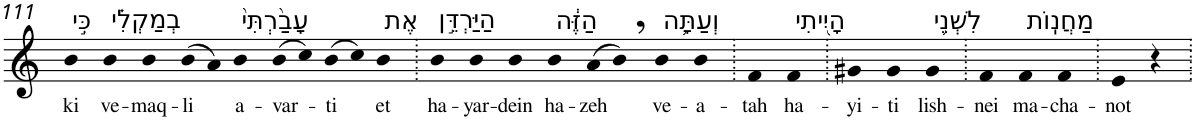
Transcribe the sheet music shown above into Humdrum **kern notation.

**kern	**text
*part1	*part1
*staff1	*staff1
*I"Piano	*
*I'Pno	*
!!LO:PB:g=z
*clefG2	*
*k[]	*
=111	=111
!LO:TX:a:t=כִּ֣י	!
!	!LO:LY:b
4b	ki
!LO:TX:a:t=בְמַקְלִ֗י	!
!	!LO:LY:b
4b	ve-
!	!LO:LY:b
4b	-maq-
!	!LO:LY:b
(>8b	-li
8a)	.
!LO:TX:a:t=עָבַ֙רְתִּי֙	!
!	!LO:LY:b
4b	a-
!	!LO:LY:b
(>8b	-var-
8cc)	.
!	!LO:LY:b
(>8b	-ti
8cc)	.
!LO:TX:a:t=אֶת	!
!	!LO:LY:b
4b	et
=112.	=112.
!LO:TX:a:t=הַיַּרְדֵּ֣ן	!
!	!LO:LY:b
4b	ha-
!	!LO:LY:b
4b	-yar-
!	!LO:LY:b
4b	-dein
!LO:TX:a:t=הַזֶּ֔ה	!
!	!LO:LY:b
4b	ha-
!	!LO:LY:b
(>8a	-zeh
8b,)	.
!LO:TX:a:t=וְעַתָּ֥ה	!
!	!LO:LY:b
4b	ve-
!	!LO:LY:b
4b	-a-
=113.	=113.
!	!LO:LY:b
4f	-tah
!LO:TX:a:t=הָיִ֖יתִי	!
!	!LO:LY:b
4f	ha-
=114.	=114.
!	!LO:LY:b
4g#X	-yi-
!	!LO:LY:b
4g#	-ti
!LO:TX:a:t=לִשְׁנֵ֥י	!
!	!LO:LY:b
4g#	lish-
=115.	=115.
!	!LO:LY:b
4f	-nei
!LO:TX:a:t=מַחֲנֽוֹת	!
!	!LO:LY:b
4f	ma-
!	!LO:LY:b
4f	-cha-
=116.	=116.
!	!LO:LY:b
4e	-not
4r	.
=.	=.
*-	*-
